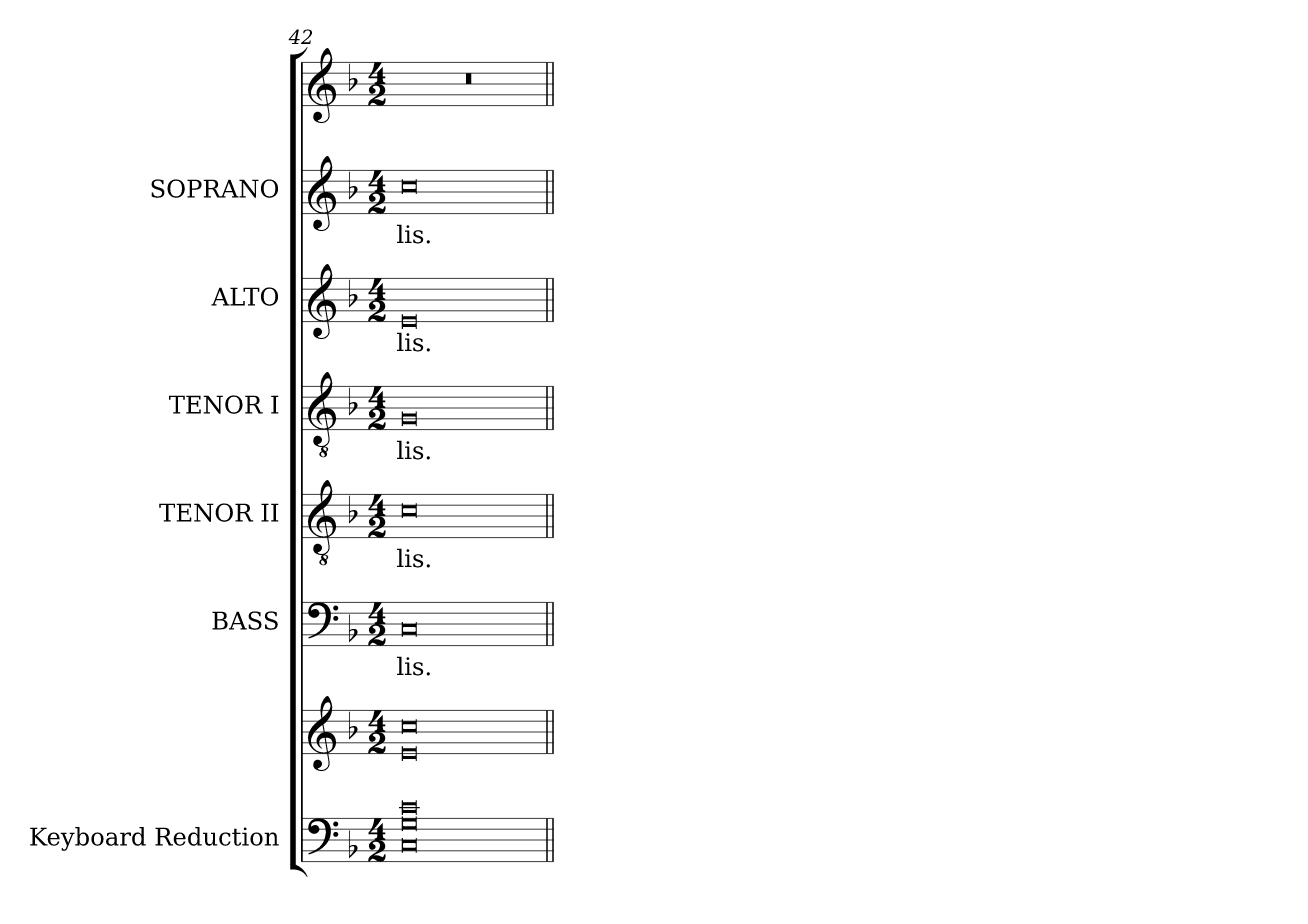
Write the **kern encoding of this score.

**kern	**kern	**kern	**text	**kern	**text	**kern	**text	**kern	**text	**kern	**text	**kern
*part7	*part7	*part6	*part6	*part5	*part5	*part4	*part4	*part3	*part3	*part2	*part2	*part1
*staff8	*staff7	*staff6	*staff6	*staff5	*staff5	*staff4	*staff4	*staff3	*staff3	*staff2	*staff2	*staff1
*I"Keyboard Reduction	*	*I"BASS	*	*I"TENOR II	*	*I"TENOR I	*	*I"ALTO	*	*I"SOPRANO	*	*
*I'Reduc.	*	*I'B.	*	*I'T. II	*	*I'T. I	*	*I'A.	*	*I'S.	*	*
*clefF4	*clefG2	*clefF4	*	*clefGv2	*	*clefGv2	*	*clefG2	*	*clefG2	*	*clefG2
*	*	*	*	*ITrd7c12	*	*ITrd7c12	*	*	*	*	*	*
*k[b-]	*k[b-]	*k[b-]	*	*k[b-]	*	*k[b-]	*	*k[b-]	*	*k[b-]	*	*k[b-]
*F:	*F:	*F:	*	*F:	*	*F:	*	*F:	*	*F:	*	*F:
*M4/2	*M4/2	*M4/2	*	*M4/2	*	*M4/2	*	*M4/2	*	*M4/2	*	*M4/2
=42	=42	=42	=42	=42	=42	=42	=42	=42	=42	=42	=42	=42
!	!	!	!LO:LY:b:color=#000000	!	!	!	!	!	!	!	!	!
!	!	!	!	!	!LO:LY:b:color=#000000	!	!	!	!	!	!	!
!	!	!	!	!	!	!	!LO:LY:b:color=#000000	!	!	!	!	!
!	!	!	!	!	!	!	!	!	!LO:LY:b:color=#000000	!	!	!
!	!	!	!	!	!	!	!	!	!	!	!LO:LY:b:color=#000000	!LO:N:vis=1
0Ci 0Gi 0ci	0ei 0cci	0Ci	-lis.	0Ci	-lis.	0GGi	-lis.	0ei	-lis.	0cci	-lis.	0r
=||	=||	=||	=||	=||	=||	=||	=||	=||	=||	=||	=||	=||
*-	*-	*-	*-	*-	*-	*-	*-	*-	*-	*-	*-	*-
